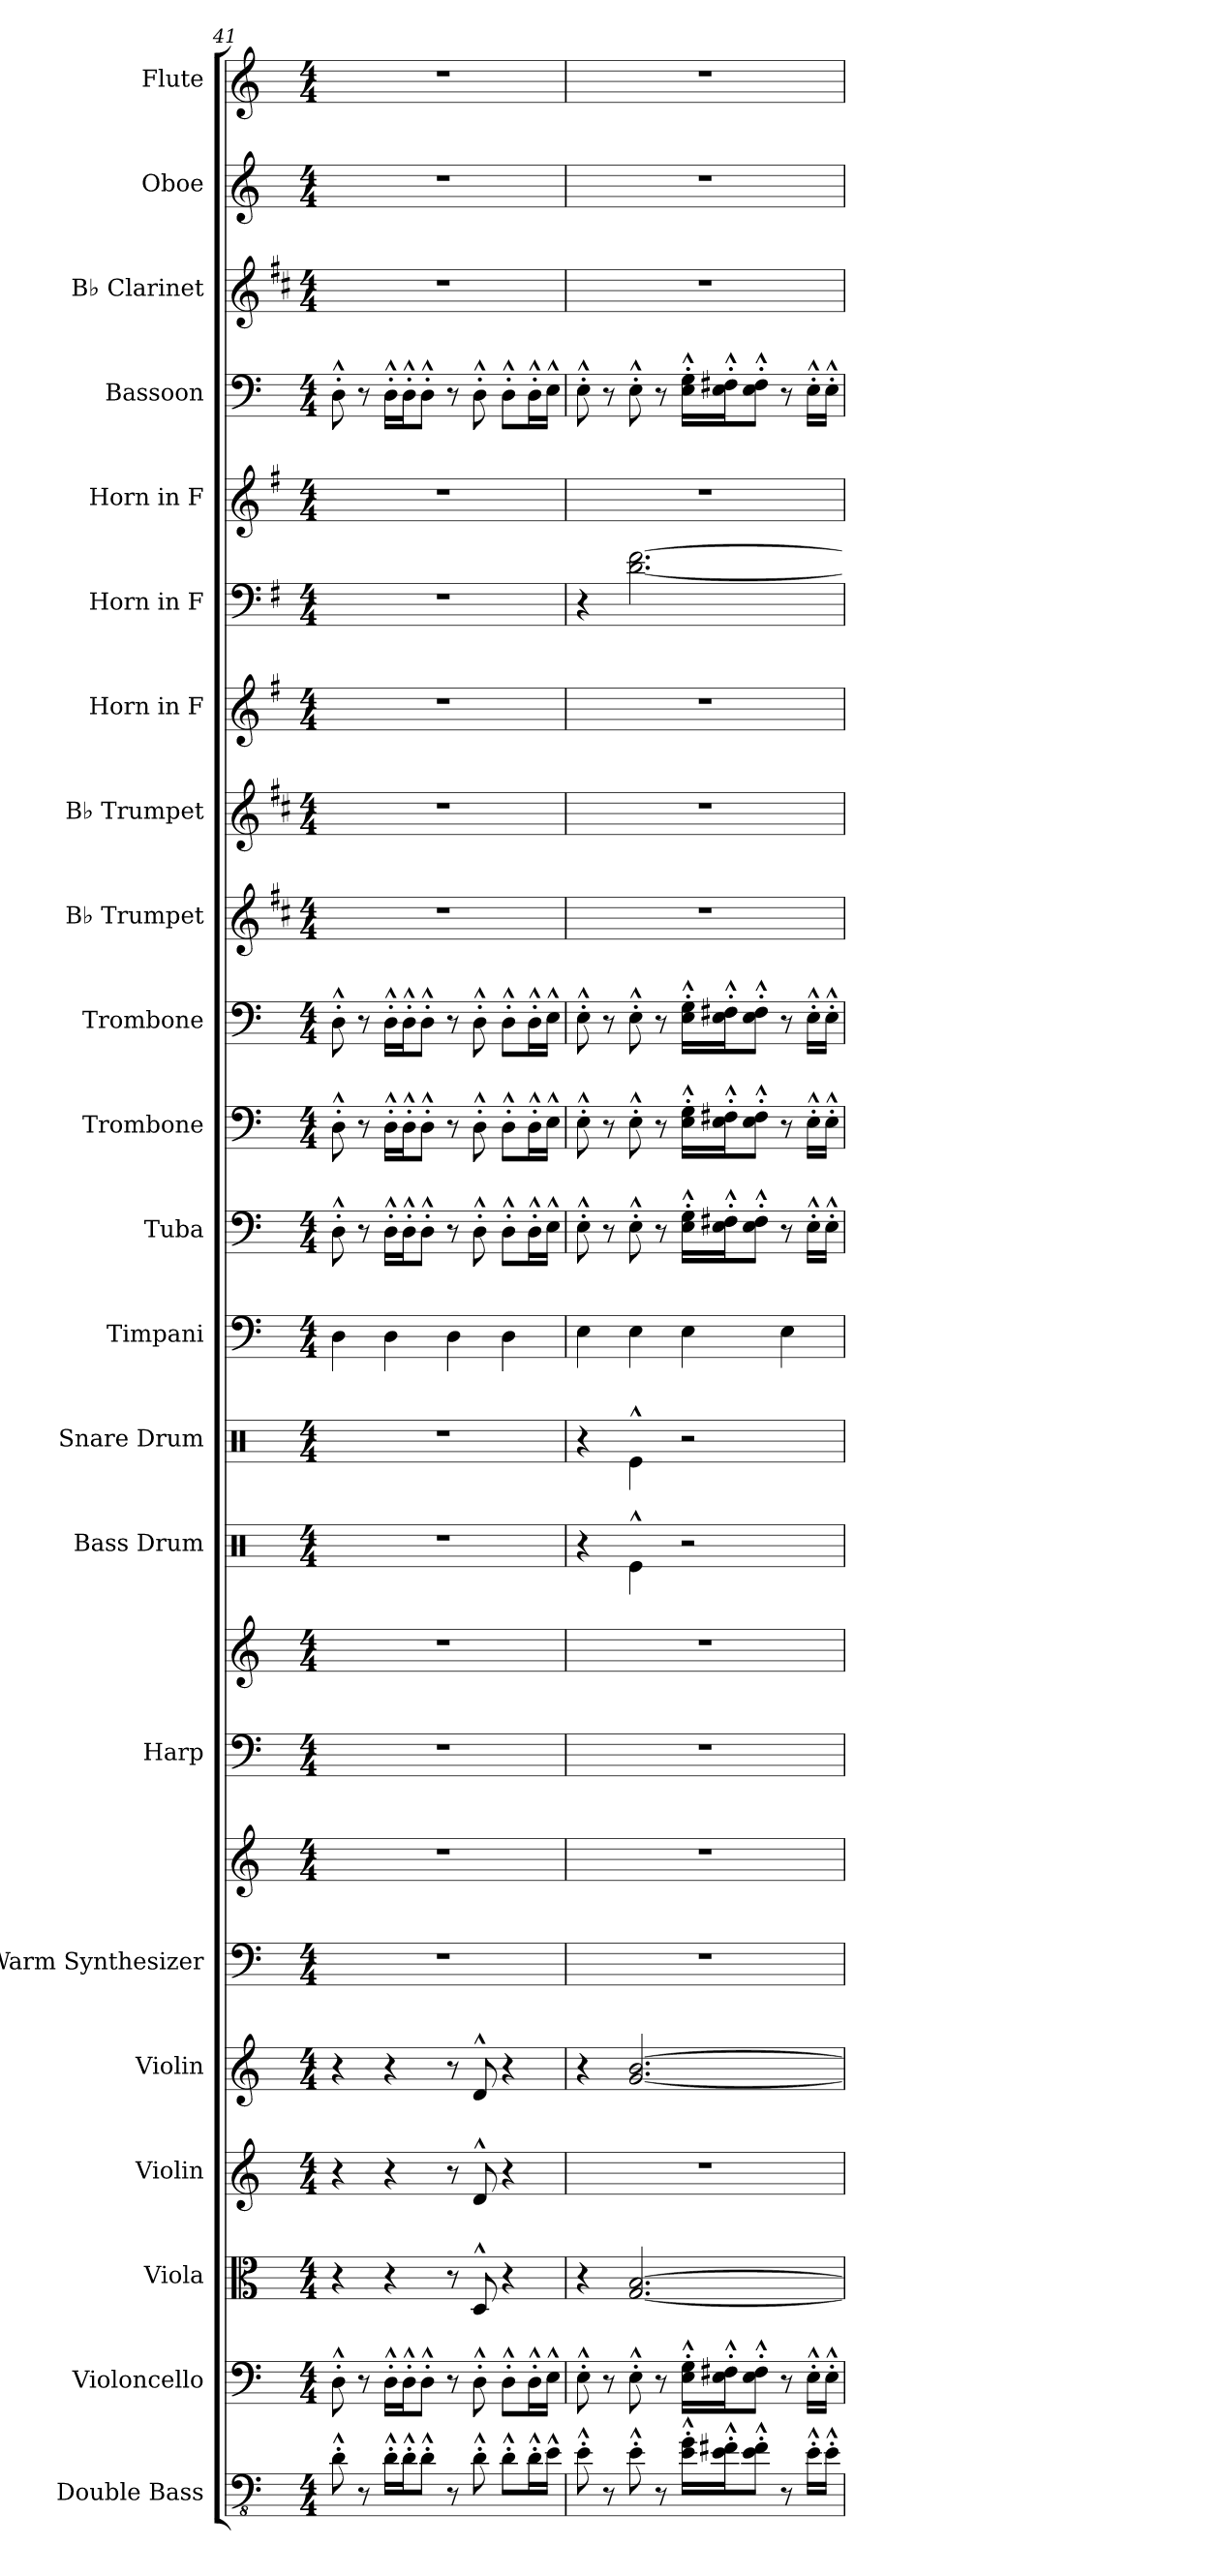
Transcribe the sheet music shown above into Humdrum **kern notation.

**kern	**kern	**kern	**kern	**kern	**kern	**kern	**kern	**kern	**kern	**kern	**kern	**kern	**kern	**kern	**kern	**kern	**kern	**kern	**kern	**kern	**kern	**kern	**kern
*part22	*part21	*part20	*part19	*part18	*part17	*part17	*part16	*part16	*part15	*part14	*part13	*part12	*part11	*part10	*part9	*part8	*part7	*part6	*part5	*part4	*part3	*part2	*part1
*staff24	*staff23	*staff22	*staff21	*staff20	*staff19	*staff18	*staff17	*staff16	*staff15	*staff14	*staff13	*staff12	*staff11	*staff10	*staff9	*staff8	*staff7	*staff6	*staff5	*staff4	*staff3	*staff2	*staff1
*I"Double Bass	*I"Violoncello	*I"Viola	*I"Violin	*I"Violin	*I"Warm Synthesizer	*	*I"Harp	*	*I"Bass Drum	*I"Snare Drum	*I"Timpani	*I"Tuba	*I"Trombone	*I"Trombone	*I"B♭ Trumpet	*I"B♭ Trumpet	*I"Horn in F	*I"Horn in F	*I"Horn in F	*I"Bassoon	*I"B♭ Clarinet	*I"Oboe	*I"Flute
*I'Db.	*I'Vc.	*I'Vla.	*I'Vln.	*I'Vln.	*I'Synth.	*	*I'Hrp.	*	*I'B. Dr.	*I'Sn. Dr.	*I'Timp.	*I'Tba.	*I'Tbn.	*I'Tbn.	*I'B♭ Tpt.	*I'B♭ Tpt.	*	*	*	*I'Bsn.	*I'B♭ Cl.	*I'Ob.	*I'Fl.
!!LO:PB:g=z
*clefFv4	*clefF4	*clefC3	*clefG2	*clefG2	*clefF4	*clefG2	*clefF4	*clefG2	*clefX	*clefX	*clefF4	*clefF4	*clefF4	*clefF4	*clefG2	*clefG2	*clefG2	*clefF4	*clefG2	*clefF4	*clefG2	*clefG2	*clefG2
*ITrd7c12	*	*	*	*	*	*	*	*	*	*	*	*	*	*	*ITrd1c2	*ITrd1c2	*ITrd4c7	*ITrd4c7	*ITrd4c7	*	*ITrd1c2	*	*
*k[]	*k[]	*k[]	*k[]	*k[]	*k[]	*k[]	*k[]	*k[]	*k[]	*k[]	*k[]	*k[]	*k[]	*k[]	*k[]	*k[]	*k[]	*k[]	*k[]	*k[]	*k[]	*k[]	*k[]
*M4/4	*M4/4	*M4/4	*M4/4	*M4/4	*M4/4	*M4/4	*M4/4	*M4/4	*M4/4	*M4/4	*M4/4	*M4/4	*M4/4	*M4/4	*M4/4	*M4/4	*M4/4	*M4/4	*M4/4	*M4/4	*M4/4	*M4/4	*M4/4
=41	=41	=41	=41	=41	=41	=41	=41	=41	=41	=41	=41	=41	=41	=41	=41	=41	=41	=41	=41	=41	=41	=41	=41
8DD^^'\	8D^^'\	4r	4r	4r	1r	1r	1r	1r	1r	1r	4D\	8D^^'\	8D^^'\	8D^^'\	1r	1r	1r	1r	1r	8D^^'\	1r	1r	1r
8r	8r	.	.	.	.	.	.	.	.	.	.	8r	8r	8r	.	.	.	.	.	8r	.	.	.
16DD^^'\LL	16D^^'\LL	4r	4r	4r	.	.	.	.	.	.	4D\	16D^^'\LL	16D^^'\LL	16D^^'\LL	.	.	.	.	.	16D^^'\LL	.	.	.
16DD^^'\J	16D^^'\J	.	.	.	.	.	.	.	.	.	.	16D^^'\J	16D^^'\J	16D^^'\J	.	.	.	.	.	16D^^'\J	.	.	.
8DD^^'\J	8D^^'\J	.	.	.	.	.	.	.	.	.	.	8D^^'\J	8D^^'\J	8D^^'\J	.	.	.	.	.	8D^^'\J	.	.	.
8r	8r	8r	8r	8r	.	.	.	.	.	.	4D\	8r	8r	8r	.	.	.	.	.	8r	.	.	.
8DD^^'\	8D^^'\	8D^^/	8d^^/	8d^^/	.	.	.	.	.	.	.	8D^^'\	8D^^'\	8D^^'\	.	.	.	.	.	8D^^'\	.	.	.
8DD^^'\L	8D^^'\L	4r	4r	4r	.	.	.	.	.	.	4D\	8D^^'\L	8D^^'\L	8D^^'\L	.	.	.	.	.	8D^^'\L	.	.	.
16DD^^'\L	16D^^'\L	.	.	.	.	.	.	.	.	.	.	16D^^'\L	16D^^'\L	16D^^'\L	.	.	.	.	.	16D^^'\L	.	.	.
16EE^^\JJ	16E^^\JJ	.	.	.	.	.	.	.	.	.	.	16E^^\JJ	16E^^\JJ	16E^^\JJ	.	.	.	.	.	16E^^\JJ	.	.	.
=42	=42	=42	=42	=42	=42	=42	=42	=42	=42	=42	=42	=42	=42	=42	=42	=42	=42	=42	=42	=42	=42	=42	=42
8EE^^'\	8E^^'\	4r	1r	4r	1r	1r	1r	1r	4r	4r	4E\	8E^^'\	8E^^'\	8E^^'\	1r	1r	1r	4r	1r	8E^^'\	1r	1r	1r
8r	8r	.	.	.	.	.	.	.	.	.	.	8r	8r	8r	.	.	.	.	.	8r	.	.	.
8EE^^'\	8E^^'\	[2.G/ [2.B/	.	[2.g/ [2.b/	.	.	.	.	4Re^^\	4Re^^\	4E\	8E^^'\	8E^^'\	8E^^'\	.	.	.	[2.G\ [2.B\	.	8E^^'\	.	.	.
8r	8r	.	.	.	.	.	.	.	.	.	.	8r	8r	8r	.	.	.	.	.	8r	.	.	.
16EE\^^' 16GG\^^'LL	16E\^^' 16G\^^'LL	.	.	.	.	.	.	.	2r	2r	4E\	16E\^^' 16G\^^'LL	16E\^^' 16G\^^'LL	16E\^^' 16G\^^'LL	.	.	.	.	.	16E\^^' 16G\^^'LL	.	.	.
16EE\^^' 16FF#X\^^'J	16E\^^' 16F#X\^^'J	.	.	.	.	.	.	.	.	.	.	16E\^^' 16F#X\^^'J	16E\^^' 16F#X\^^'J	16E\^^' 16F#X\^^'J	.	.	.	.	.	16E\^^' 16F#X\^^'J	.	.	.
8EE\^^' 8FF#\^^'J	8E\^^' 8F#\^^'J	.	.	.	.	.	.	.	.	.	.	8E\^^' 8F#\^^'J	8E\^^' 8F#\^^'J	8E\^^' 8F#\^^'J	.	.	.	.	.	8E\^^' 8F#\^^'J	.	.	.
8r	8r	.	.	.	.	.	.	.	.	.	4E\	8r	8r	8r	.	.	.	.	.	8r	.	.	.
16EE^^'\LL	16E^^'\LL	.	.	.	.	.	.	.	.	.	.	16E^^'\LL	16E^^'\LL	16E^^'\LL	.	.	.	.	.	16E^^'\LL	.	.	.
16EE^^'\JJ	16E^^'\JJ	.	.	.	.	.	.	.	.	.	.	16E^^'\JJ	16E^^'\JJ	16E^^'\JJ	.	.	.	.	.	16E^^'\JJ	.	.	.
=	=	=	=	=	=	=	=	=	=	=	=	=	=	=	=	=	=	=	=	=	=	=	=
*-	*-	*-	*-	*-	*-	*-	*-	*-	*-	*-	*-	*-	*-	*-	*-	*-	*-	*-	*-	*-	*-	*-	*-
